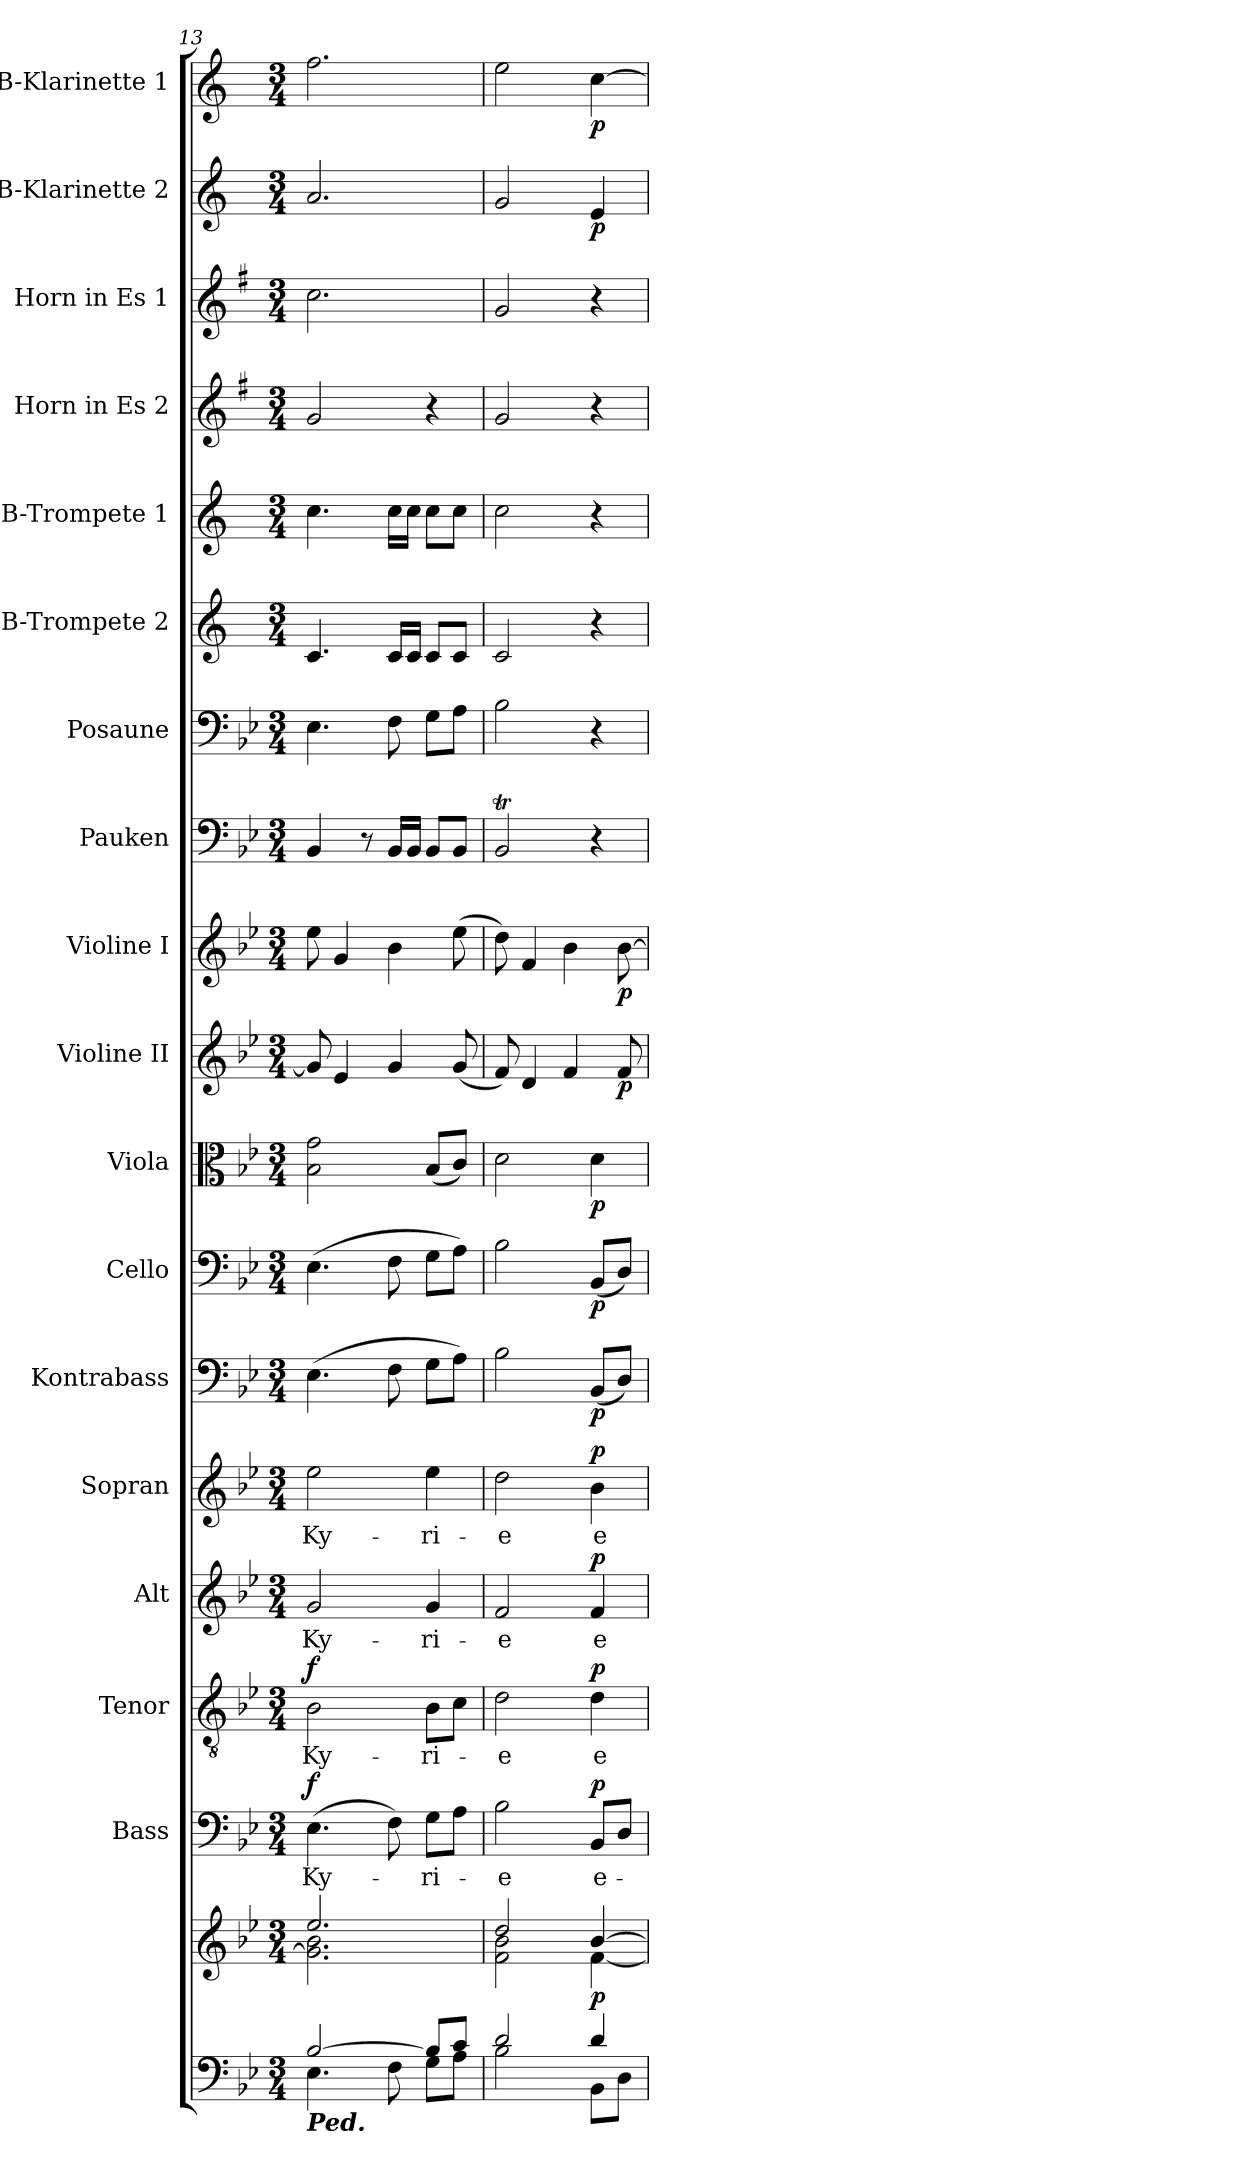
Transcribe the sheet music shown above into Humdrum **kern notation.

**kern	**kern	**dynam	**kern	**text	**dynam	**kern	**text	**dynam	**kern	**text	**dynam	**kern	**text	**dynam	**kern	**dynam	**kern	**dynam	**kern	**dynam	**kern	**dynam	**kern	**dynam	**kern	**kern	**kern	**kern	**kern	**kern	**kern	**dynam	**kern	**dynam
*part18	*part18	*part18	*part17	*part17	*part17	*part16	*part16	*part16	*part15	*part15	*part15	*part14	*part14	*part14	*part13	*part13	*part12	*part12	*part11	*part11	*part10	*part10	*part9	*part9	*part8	*part7	*part6	*part5	*part4	*part3	*part2	*part2	*part1	*part1
*staff19	*staff18	*staff18/19	*staff17	*staff17	*staff17	*staff16	*staff16	*staff16	*staff15	*staff15	*staff15	*staff14	*staff14	*staff14	*staff13	*staff13	*staff12	*staff12	*staff11	*staff11	*staff10	*staff10	*staff9	*staff9	*staff8	*staff7	*staff6	*staff5	*staff4	*staff3	*staff2	*staff2	*staff1	*staff1
*	*	*	*I"Bass	*	*	*I"Tenor	*	*	*I"Alt	*	*	*I"Sopran	*	*	*I"Kontrabass	*	*I"Cello	*	*I"Viola	*	*I"Violine II	*	*I"Violine I	*	*I"Pauken	*I"Posaune	*I"B-Trompete 2	*I"B-Trompete 1	*I"Horn in Es 2	*I"Horn in Es 1	*I"B-Klarinette 2	*	*I"B-Klarinette 1	*
*	*	*	*I'B.	*	*	*I'T.	*	*	*I'A.	*	*	*I'S.	*	*	*I'Kb.	*	*	*	*I'Vla.	*	*I'Vl. II	*	*I'Vl. I	*	*I'Pk.	*I'Pos.	*I'B Trp. 2	*I'B Trp. 1	*	*	*I'B Kl. 2	*	*I'B Kl. 1	*
*clefF4	*clefG2	*	*clefF4	*	*	*clefGv2	*	*	*clefG2	*	*	*clefG2	*	*	*clefF4	*	*clefF4	*	*clefC3	*	*clefG2	*	*clefG2	*	*clefF4	*clefF4	*clefG2	*clefG2	*clefG2	*clefG2	*clefG2	*	*clefG2	*
*	*	*	*	*	*	*	*	*	*	*	*	*	*	*	*ITrd7c12	*	*	*	*	*	*	*	*	*	*	*	*ITrd1c2	*ITrd1c2	*ITrd5c9	*ITrd5c9	*ITrd1c2	*	*ITrd1c2	*
*k[b-e-]	*k[b-e-]	*	*k[b-e-]	*	*	*k[b-e-]	*	*	*k[b-e-]	*	*	*k[b-e-]	*	*	*k[b-e-]	*	*k[b-e-]	*	*k[b-e-]	*	*k[b-e-]	*	*k[b-e-]	*	*k[b-e-]	*k[b-e-]	*k[b-e-]	*k[b-e-]	*k[b-e-]	*k[b-e-]	*k[b-e-]	*	*k[b-e-]	*
*B-:	*B-:	*	*B-:	*	*	*B-:	*	*	*B-:	*	*	*B-:	*	*	*B-:	*	*B-:	*	*B-:	*	*B-:	*	*B-:	*	*B-:	*B-:	*B-:	*B-:	*B-:	*B-:	*B-:	*	*B-:	*
*M3/4	*M3/4	*	*M3/4	*	*	*M3/4	*	*	*M3/4	*	*	*M3/4	*	*	*M3/4	*	*M3/4	*	*M3/4	*	*M3/4	*	*M3/4	*	*M3/4	*M3/4	*M3/4	*M3/4	*M3/4	*M3/4	*M3/4	*	*M3/4	*
=13	=13	=13	=13	=13	=13	=13	=13	=13	=13	=13	=13	=13	=13	=13	=13	=13	=13	=13	=13	=13	=13	=13	=13	=13	=13	=13	=13	=13	=13	=13	=13	=13	=13	=13
*^	*^	*	*	*	*	*	*	*	*	*	*	*	*	*	*	*	*	*	*	*	*	*	*	*	*	*	*	*	*	*	*	*	*	*
!LO:TX:b:Bi:t=Ped.	!	!	!	!	!	!	!	!	!	!	!	!	!	!	!	!	!	!	!	!	!	!	!	!	!	!	!	!	!	!	!	!	!	!	!	!
!	!	!	!	!	!	!LO:LY:b	!LO:DY:a	!	!LO:LY:b	!LO:DY:a	!	!LO:LY:b	!	!	!LO:LY:b	!	!	!	!	!	!	!	!	!	!	!	!	!	!	!	!	!	!	!	!	!
[>2B-/	4.E-\	2.ee-/	2.g\] 2.b-\	.	(>4.E-\	Ky-	f	2B-\	Ky-	f	2g/	Ky-	.	2ee-\	Ky-	.	(>4.EE-\	.	(>4.E-\	.	2B-\ 2g\	.	8g/]	.	8ee-\	.	4BB-/	4.E-\	4.B-/	4.b-\	2B-/	2.e-\	2.g/	.	2.ee-\	.
.	.	.	.	.	.	.	.	.	.	.	.	.	.	.	.	.	.	.	.	.	.	.	4e-/	.	4g/	.	.	.	.	.	.	.	.	.	.	.
.	.	.	.	.	.	.	.	.	.	.	.	.	.	.	.	.	.	.	.	.	.	.	.	.	.	.	8r	.	.	.	.	.	.	.	.	.
.	8F\	.	.	.	8F\)	.	.	.	.	.	.	.	.	.	.	.	8FF\	.	8F\	.	.	.	4g/	.	4b-\	.	16BB-/LL	8F\	16B-/LL	16b-\LL	.	.	.	.	.	.
.	.	.	.	.	.	.	.	.	.	.	.	.	.	.	.	.	.	.	.	.	.	.	.	.	.	.	16BB-/JJ	.	16B-/JJ	16b-\JJ	.	.	.	.	.	.
!	!	!	!	!	!	!LO:LY:b	!	!	!LO:LY:b	!	!	!LO:LY:b	!	!	!LO:LY:b	!	!	!	!	!	!	!	!	!	!	!	!	!	!	!	!	!	!	!	!	!
8B-/L]	8G\L	.	.	.	8G\L	-ri-	.	8B-\L	-ri-	.	4g/	-ri-	.	4ee-\	-ri-	.	8GG\L	.	8G\L	.	(<8B-/L	.	.	.	.	.	8BB-/L	8G\L	8B-/L	8b-\L	4r	.	.	.	.	.
8c/J	8A\J	.	.	.	8A\J	.	.	8c\J	.	.	.	.	.	.	.	.	8AA\J)	.	8A\J)	.	8c/J)	.	(<8g/	.	(>8ee-\	.	8BB-/J	8A\J	8B-/J	8b-\J	.	.	.	.	.	.
=14	=14	=14	=14	=14	=14	=14	=14	=14	=14	=14	=14	=14	=14	=14	=14	=14	=14	=14	=14	=14	=14	=14	=14	=14	=14	=14	=14	=14	=14	=14	=14	=14	=14	=14	=14	=14
!	!	!	!	!	!	!LO:LY:b	!	!	!LO:LY:b	!	!	!LO:LY:b	!	!	!LO:LY:b	!	!	!	!	!	!	!	!	!	!	!	!	!	!	!	!	!	!	!	!	!
2d/	2B-\	2dd/	2f\ 2b-\	.	2B-\	-e	.	2d\	-e	.	2f/	-e	.	2dd\	-e	.	2BB-\	.	2B-\	.	2d\	.	8f/)	.	8dd\)	.	2BB-T/	2B-\	2B-/	2b-\	2B-/	2B-/	2f/	.	2dd\	.
.	.	.	.	.	.	.	.	.	.	.	.	.	.	.	.	.	.	.	.	.	.	.	4d/	.	4f/	.	.	.	.	.	.	.	.	.	.	.
.	.	.	.	.	.	.	.	.	.	.	.	.	.	.	.	.	.	.	.	.	.	.	4f/	.	4b-\	.	.	.	.	.	.	.	.	.	.	.
!	!	!	!	!LO:DY:b	!	!LO:LY:b	!LO:DY:a	!	!LO:LY:b	!LO:DY:a	!	!LO:LY:b	!LO:DY:a	!	!LO:LY:b	!LO:DY:a	!	!LO:DY:b	!	!LO:DY:b	!	!LO:DY:b	!	!	!	!	!	!	!	!	!	!	!	!LO:DY:b	!	!LO:DY:b
4d/	8BB-\L	[>4b-/	[<4f\	p	8BB-/L	e-	p	4d\	e-	p	4f/	e-	p	4b-\	e-	p	(<8BBB-/L	p	(<8BB-/L	p	4d\	p	.	.	.	.	4r	4r	4r	4r	4r	4r	4d/	p	[4b-\	p
!	!	!	!	!	!	!	!	!	!	!	!	!	!	!	!	!	!	!	!	!	!	!	!	!LO:DY:b	!	!LO:DY:b	!	!	!	!	!	!	!	!	!	!
.	8D\J	.	.	.	8D/J	.	.	.	.	.	.	.	.	.	.	.	8DD/J)	.	8D/J)	.	.	.	8f/	p	[8b-\	p	.	.	.	.	.	.	.	.	.	.
*v	*v	*	*	*	*	*	*	*	*	*	*	*	*	*	*	*	*	*	*	*	*	*	*	*	*	*	*	*	*	*	*	*	*	*	*	*
*	*v	*v	*	*	*	*	*	*	*	*	*	*	*	*	*	*	*	*	*	*	*	*	*	*	*	*	*	*	*	*	*	*	*	*	*
=	=	=	=	=	=	=	=	=	=	=	=	=	=	=	=	=	=	=	=	=	=	=	=	=	=	=	=	=	=	=	=	=	=	=
*-	*-	*-	*-	*-	*-	*-	*-	*-	*-	*-	*-	*-	*-	*-	*-	*-	*-	*-	*-	*-	*-	*-	*-	*-	*-	*-	*-	*-	*-	*-	*-	*-	*-	*-
